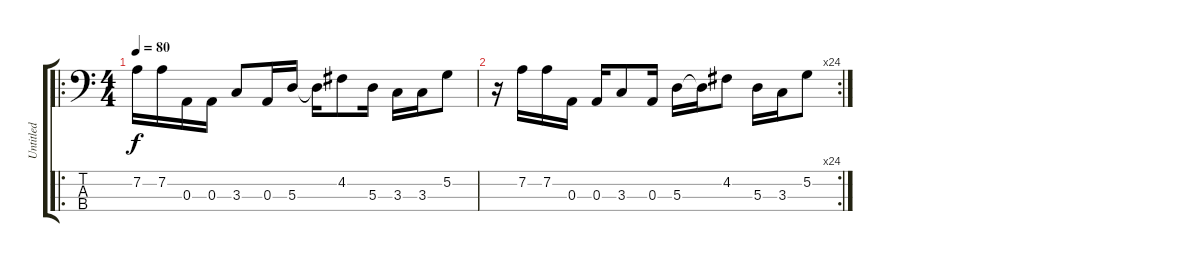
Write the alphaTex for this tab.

\track ("Untitled" "Untitled") {instrument electricbassfinger}
\staff {score tabs}
\tuning (G2 D2 A1 E1) {hide}
\ro
\ts (4 4)
\tempo 80
\clef f4
\ks c
7.2.16{dy f instrument electricbassfinger} 7.2.16 0.3.16 0.3.16 3.3.8 0.3.16 5.3.16 5.3{t}.16 4.2.8 5.3.16 3.3.16 3.3.16 5.2.8 |
\rc 24
r.16 7.2.16 7.2.16 0.3.16 0.3.16 3.3.8 0.3.16 5.3.16 5.3{t}.16 4.2.8 5.3.16 3.3.16 5.2.8
